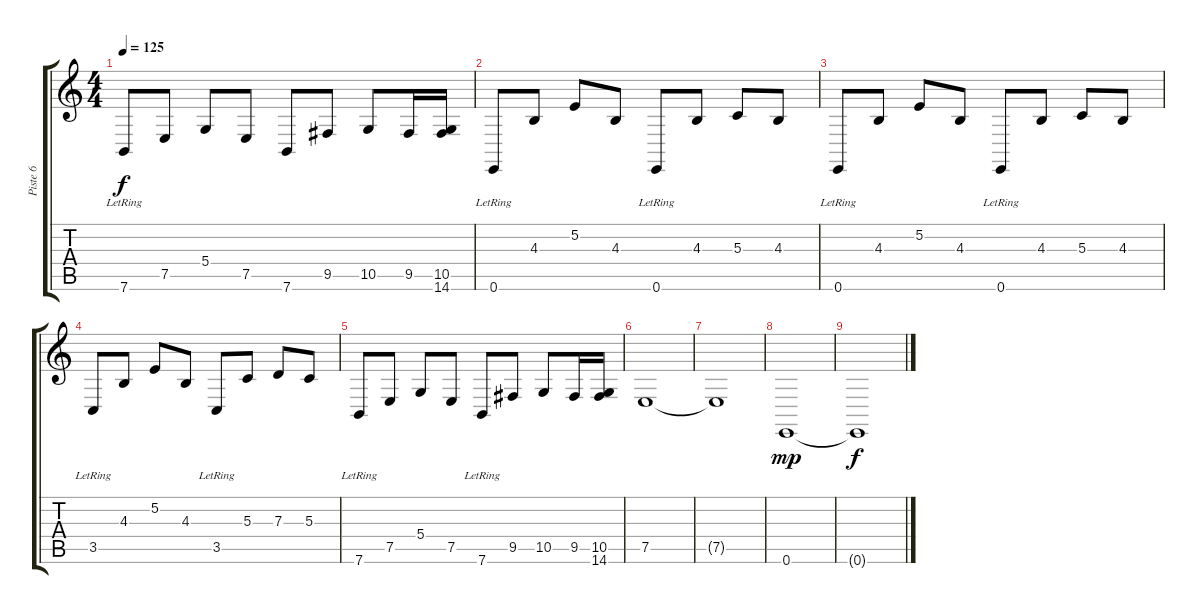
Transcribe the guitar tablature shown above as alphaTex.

\track ("Piste 6" "Piste 6") {instrument stringensemble1}
\staff {score tabs}
\tuning (E4 B3 G3 D3 A2 E2) {hide}
\ts (4 4)
\tempo 125
\clef g2
\ks c
7.6{lr}.8{dy f} 7.5.8 5.4.8 7.5.8 7.6.8 9.5.8 10.5.8 9.5.16 (10.5 14.6).16 |
0.6{lr}.8 4.3.8 5.2.8 4.3.8 0.6{lr}.8 4.3.8 5.3.8 4.3.8 |
0.6{lr}.8 4.3.8 5.2.8 4.3.8 0.6{lr}.8 4.3.8 5.3.8 4.3.8 |
3.5{lr}.8 4.3.8 5.2.8 4.3.8 3.5{lr}.8 5.3.8 7.3.8 5.3.8 |
7.6{lr}.8 7.5.8 5.4.8 7.5.8 7.6{lr}.8 9.5.8 10.5.8 9.5.16 (10.5 14.6).16 |
7.5.1 |
7.5{t}.1 |
0.6.1{dy mp} |
0.6{t}.1{dy f}
